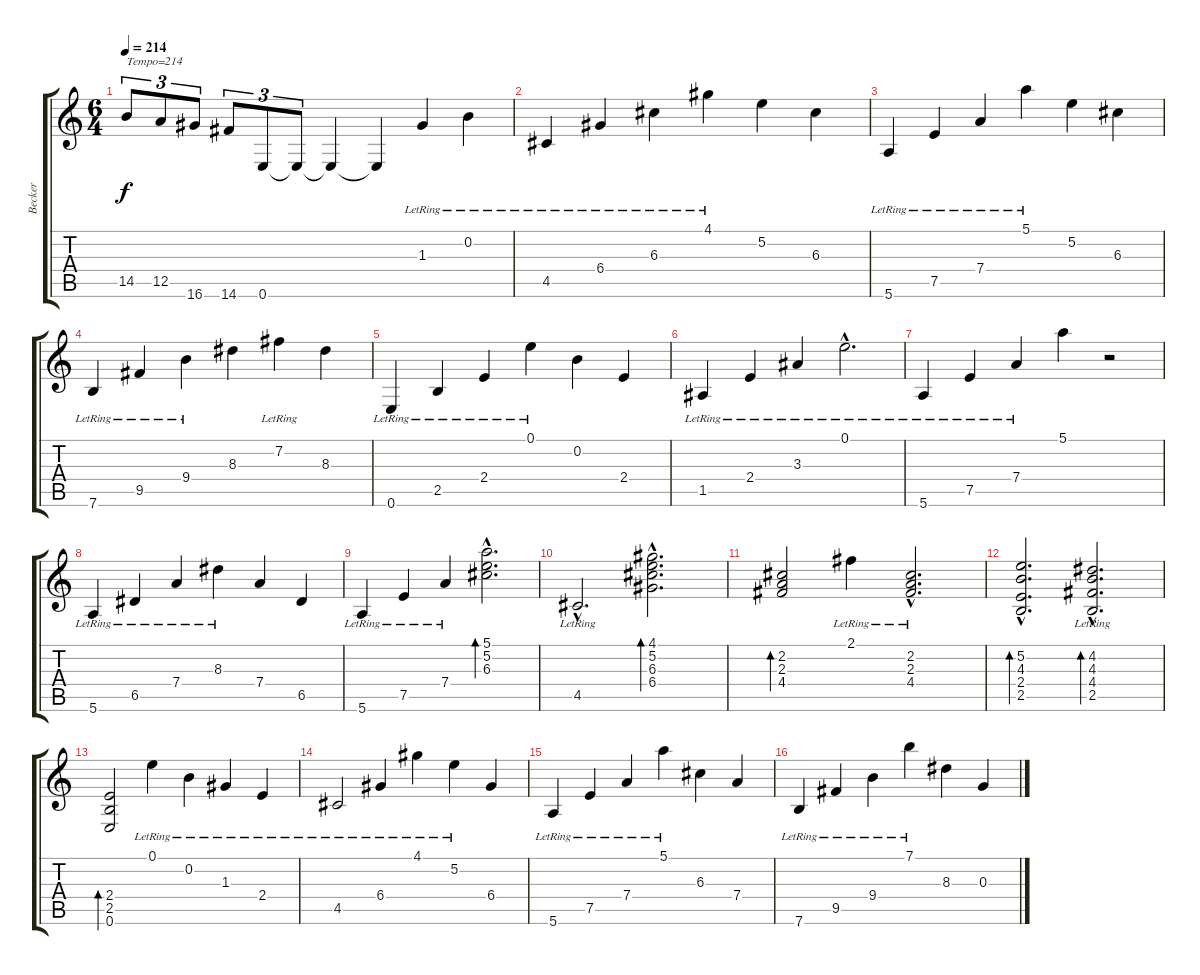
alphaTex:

\track ("Becker" "Becker") {instrument electricguitarjazz}
\staff {score tabs}
\tuning (E4 B3 G3 D3 A2 E2) {hide}
\ts (6 4)
\tempo 214
\clef g2
\ks c
14.5.8{tu (3 2) txt "Tempo=214" dy f} 12.5.8{tu (3 2)} 16.6.8{tu (3 2)} 14.6.8{tu (3 2)} 0.6.8{tu (3 2)} 0.6{t}.8{tu (3 2)} 0.6{t}.4 0.6{t}.4 1.3{lr}.4 0.2{lr}.4 |
4.5{lr}.4 6.4{lr}.4 6.3{lr}.4 4.1{lr}.4 5.2.4 6.3.4 |
5.6{lr}.4 7.5{lr}.4 7.4{lr}.4 5.1{lr}.4 5.2.4 6.3.4 |
7.6{lr}.4 9.5{lr}.4 9.4{lr}.4 8.3.4 7.2{lr}.4 8.3.4 |
0.6{lr}.4 2.5{lr}.4 2.4{lr}.4 0.1{lr}.4 0.2.4 2.4.4 |
1.5{lr}.4 2.4{lr}.4 3.3{lr}.4 0.1{hac lr}.2{d} |
5.6{lr}.4 7.5{lr}.4 7.4{lr}.4 5.1.4 r.2 |
5.6{lr}.4 6.5{lr}.4 7.4{lr}.4 8.3{lr}.4 7.4.4 6.5.4 |
5.6{lr}.4 7.5{lr}.4 7.4{lr}.4 (5.1{hac} 5.2{hac} 6.3{hac}).2{d bd 120} |
4.5{hac lr}.2{d} (4.1{hac} 5.2{hac} 6.3{hac} 6.4{hac}).2{d bd 120} |
(2.2 2.3 4.4).2{bd 120} 2.1{lr}.4 (2.2{hac lr} 2.3{hac lr} 4.4{hac lr}).2{d} |
(5.2{hac} 4.3{hac} 2.4{hac} 2.5{hac}).2{d bd 120} (4.2{hac lr} 4.3{hac lr} 4.4{hac lr} 2.5{hac lr}).2{d bd 120} |
(2.4 2.5 0.6).2{bd 120} 0.1{lr}.4 0.2{lr}.4 1.3{lr}.4 2.4{lr}.4 |
4.5{lr}.2 6.4{lr}.4 4.1{lr}.4 5.2{lr}.4 6.4.4 |
5.6{lr}.4 7.5{lr}.4 7.4{lr}.4 5.1{lr}.4 6.3.4 7.4.4 |
7.6{lr}.4 9.5{lr}.4 9.4{lr}.4 7.1{lr}.4 8.3.4 0.3.4
